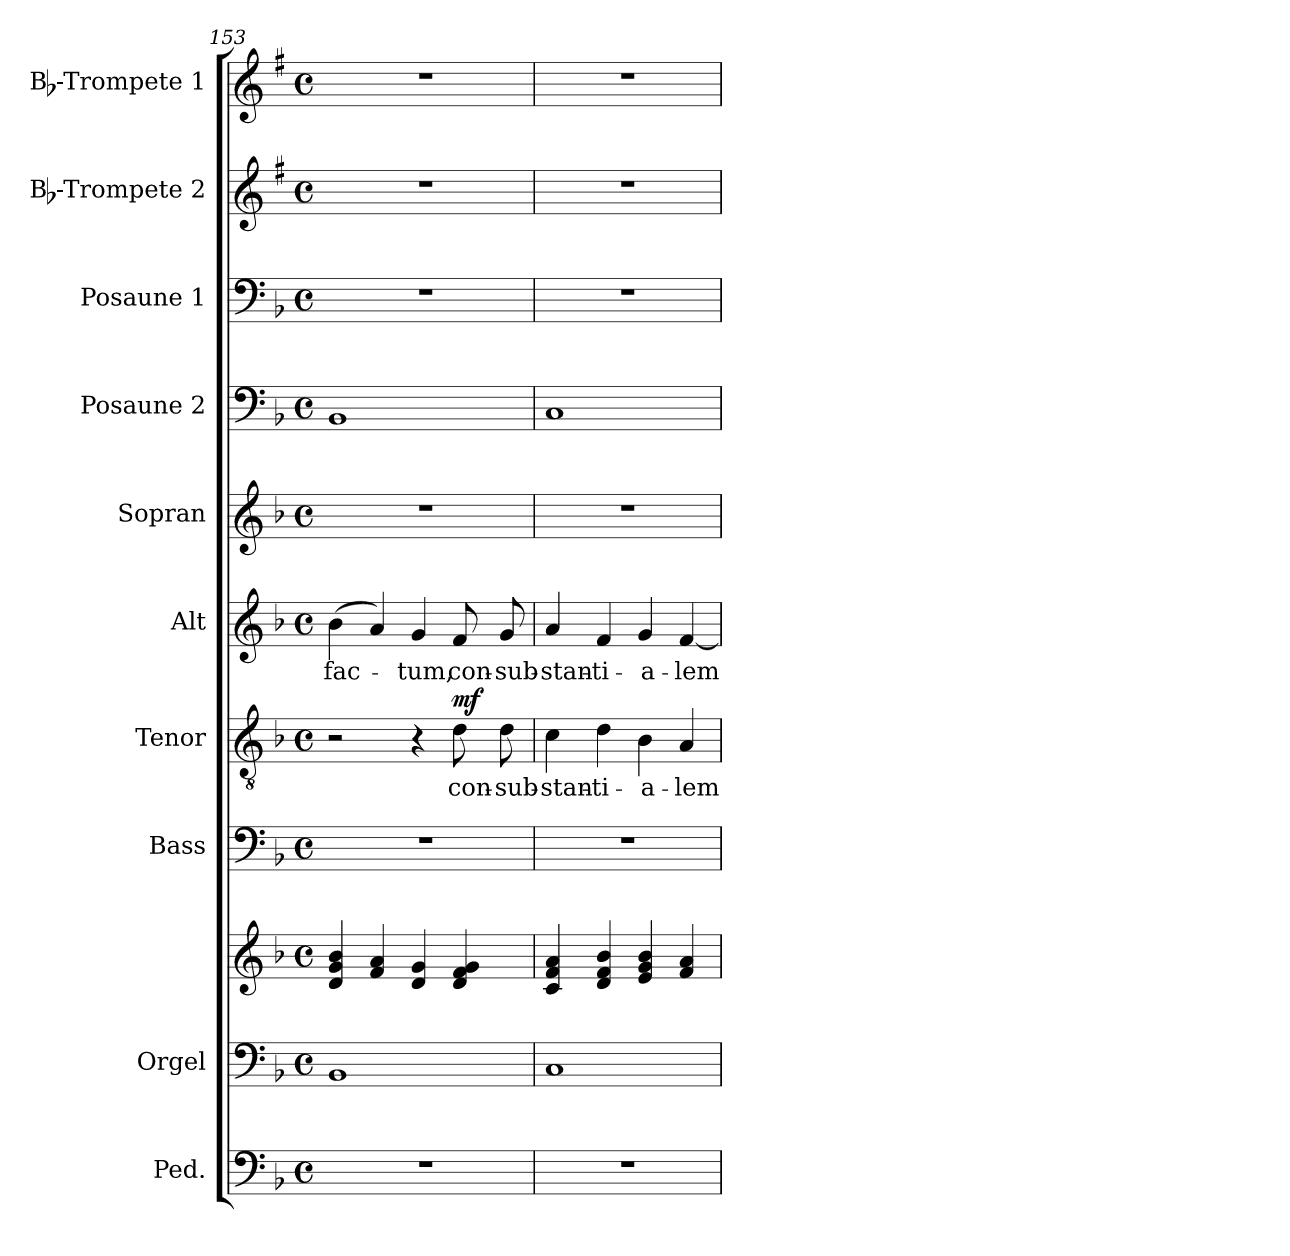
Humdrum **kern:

**kern	**kern	**kern	**kern	**kern	**text	**dynam	**kern	**text	**kern	**kern	**kern	**kern	**kern
*part10	*part9	*part9	*part8	*part7	*part7	*part7	*part6	*part6	*part5	*part4	*part3	*part2	*part1
*staff11	*staff10	*staff9	*staff8	*staff7	*staff7	*staff7	*staff6	*staff6	*staff5	*staff4	*staff3	*staff2	*staff1
*I"Ped.	*I"Orgel	*	*I"Bass	*I"Tenor	*	*	*I"Alt	*	*I"Sopran	*I"Posaune 2	*I"Posaune 1	*I"Bb-Trompete 2	*I"Bb-Trompete 1
*	*I'Org.	*	*I'B.	*I'T.	*	*	*I'A.	*	*I'S.	*I'Pos. 2	*I'Pos. 1	*I'Bb Trp. 2	*I'Bb Trp. 1
*clefF4	*clefF4	*clefG2	*clefF4	*clefGv2	*	*	*clefG2	*	*clefG2	*clefF4	*clefF4	*clefG2	*clefG2
*ITrd7c12	*	*	*	*	*	*	*	*	*	*	*	*ITrd1c2	*ITrd1c2
*k[b-]	*k[b-]	*k[b-]	*k[b-]	*k[b-]	*	*	*k[b-]	*	*k[b-]	*k[b-]	*k[b-]	*k[b-]	*k[b-]
*F:	*F:	*F:	*F:	*F:	*	*	*F:	*	*F:	*F:	*F:	*F:	*F:
*M4/4	*M4/4	*M4/4	*M4/4	*M4/4	*	*	*M4/4	*	*M4/4	*M4/4	*M4/4	*M4/4	*M4/4
*met(c)	*met(c)	*met(c)	*met(c)	*met(c)	*	*	*met(c)	*	*met(c)	*met(c)	*met(c)	*met(c)	*met(c)
=153	=153	=153	=153	=153	=153	=153	=153	=153	=153	=153	=153	=153	=153
!	!	!	!	!	!	!	!	!LO:LY:b	!	!	!	!	!
1r	1BB-	4d/ 4g/ 4b-/	1r	2r	.	.	(<4b-\	fac-	1r	1BB-	1r	1r	1r
.	.	4f/ 4a/	.	.	.	.	4a/)	.	.	.	.	.	.
!	!	!	!	!	!	!	!	!LO:LY:b	!	!	!	!	!
.	.	4d/ 4g/	.	4r	.	.	4g/	-tum,	.	.	.	.	.
!	!	!	!	!	!LO:LY:b	!LO:DY:a	!	!LO:LY:b	!	!	!	!	!
.	.	4d/ 4f/ 4g/	.	8d\	con-	mf	8f/	con-	.	.	.	.	.
!	!	!	!	!	!LO:LY:b	!	!	!LO:LY:b	!	!	!	!	!
.	.	.	.	8d\	-sub-	.	8g/	-sub-	.	.	.	.	.
=154	=154	=154	=154	=154	=154	=154	=154	=154	=154	=154	=154	=154	=154
!	!	!	!	!	!LO:LY:b	!	!	!LO:LY:b	!	!	!	!	!
1r	1C	4c/ 4f/ 4a/	1r	4c\	-stan-	.	4a/	-stan-	1r	1C	1r	1r	1r
!	!	!	!	!	!LO:LY:b	!	!	!LO:LY:b	!	!	!	!	!
.	.	4d/ 4f/ 4b-/	.	4d\	-ti-	.	4f/	-ti-	.	.	.	.	.
!	!	!	!	!	!LO:LY:b	!	!	!LO:LY:b	!	!	!	!	!
.	.	4e/ 4g/ 4b-/	.	4B-\	-a-	.	4g/	-a-	.	.	.	.	.
!	!	!	!	!	!LO:LY:b	!	!	!LO:LY:b	!	!	!	!	!
.	.	4f/ 4a/	.	4A/	-lem	.	[4f/	-lem	.	.	.	.	.
=	=	=	=	=	=	=	=	=	=	=	=	=	=
*-	*-	*-	*-	*-	*-	*-	*-	*-	*-	*-	*-	*-	*-
